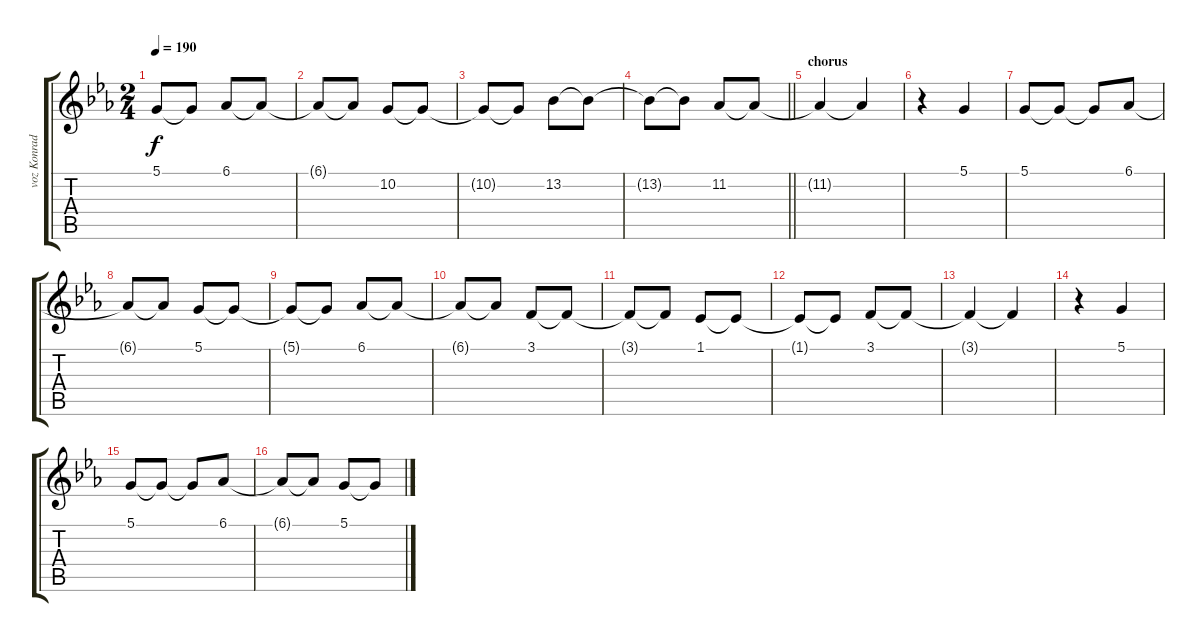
\track ("voz Konrad" "voz Konrad") {instrument oboe}
\staff {score tabs}
\tuning (D4 A3 F3 C3 G2 C2) {hide}
\ts (2 4)
\tempo 190
\clef g2
\ks eb
5.1{t}.8{dy f} 5.1{t}.8 6.1.8 6.1{t}.8 |
6.1{t}.8 6.1{t}.8 10.2.8 10.2{t}.8 |
10.2{t}.8 10.2{t}.8 13.2.8 13.2{t}.8 |
\barLineRight lightlight
13.2{t}.8 13.2{t}.8 11.2.8 11.2{t}.8 |
\section ("" "chorus")
11.2{t}.4 11.2{t}.4 |
r.4 5.1.4 |
5.1.8 5.1{t}.8 5.1{t}.8 6.1.8 |
6.1{t}.8 6.1{t}.8 5.1.8 5.1{t}.8 |
5.1{t}.8 5.1{t}.8 6.1.8 6.1{t}.8 |
6.1{t}.8 6.1{t}.8 3.1.8 3.1{t}.8 |
3.1{t}.8 3.1{t}.8 1.1.8 1.1{t}.8 |
1.1{t}.8 1.1{t}.8 3.1.8 3.1{t}.8 |
3.1{t}.4 3.1{t}.4 |
r.4 5.1.4 |
5.1.8 5.1{t}.8 5.1{t}.8 6.1.8 |
6.1{t}.8 6.1{t}.8 5.1.8 5.1{t}.8
